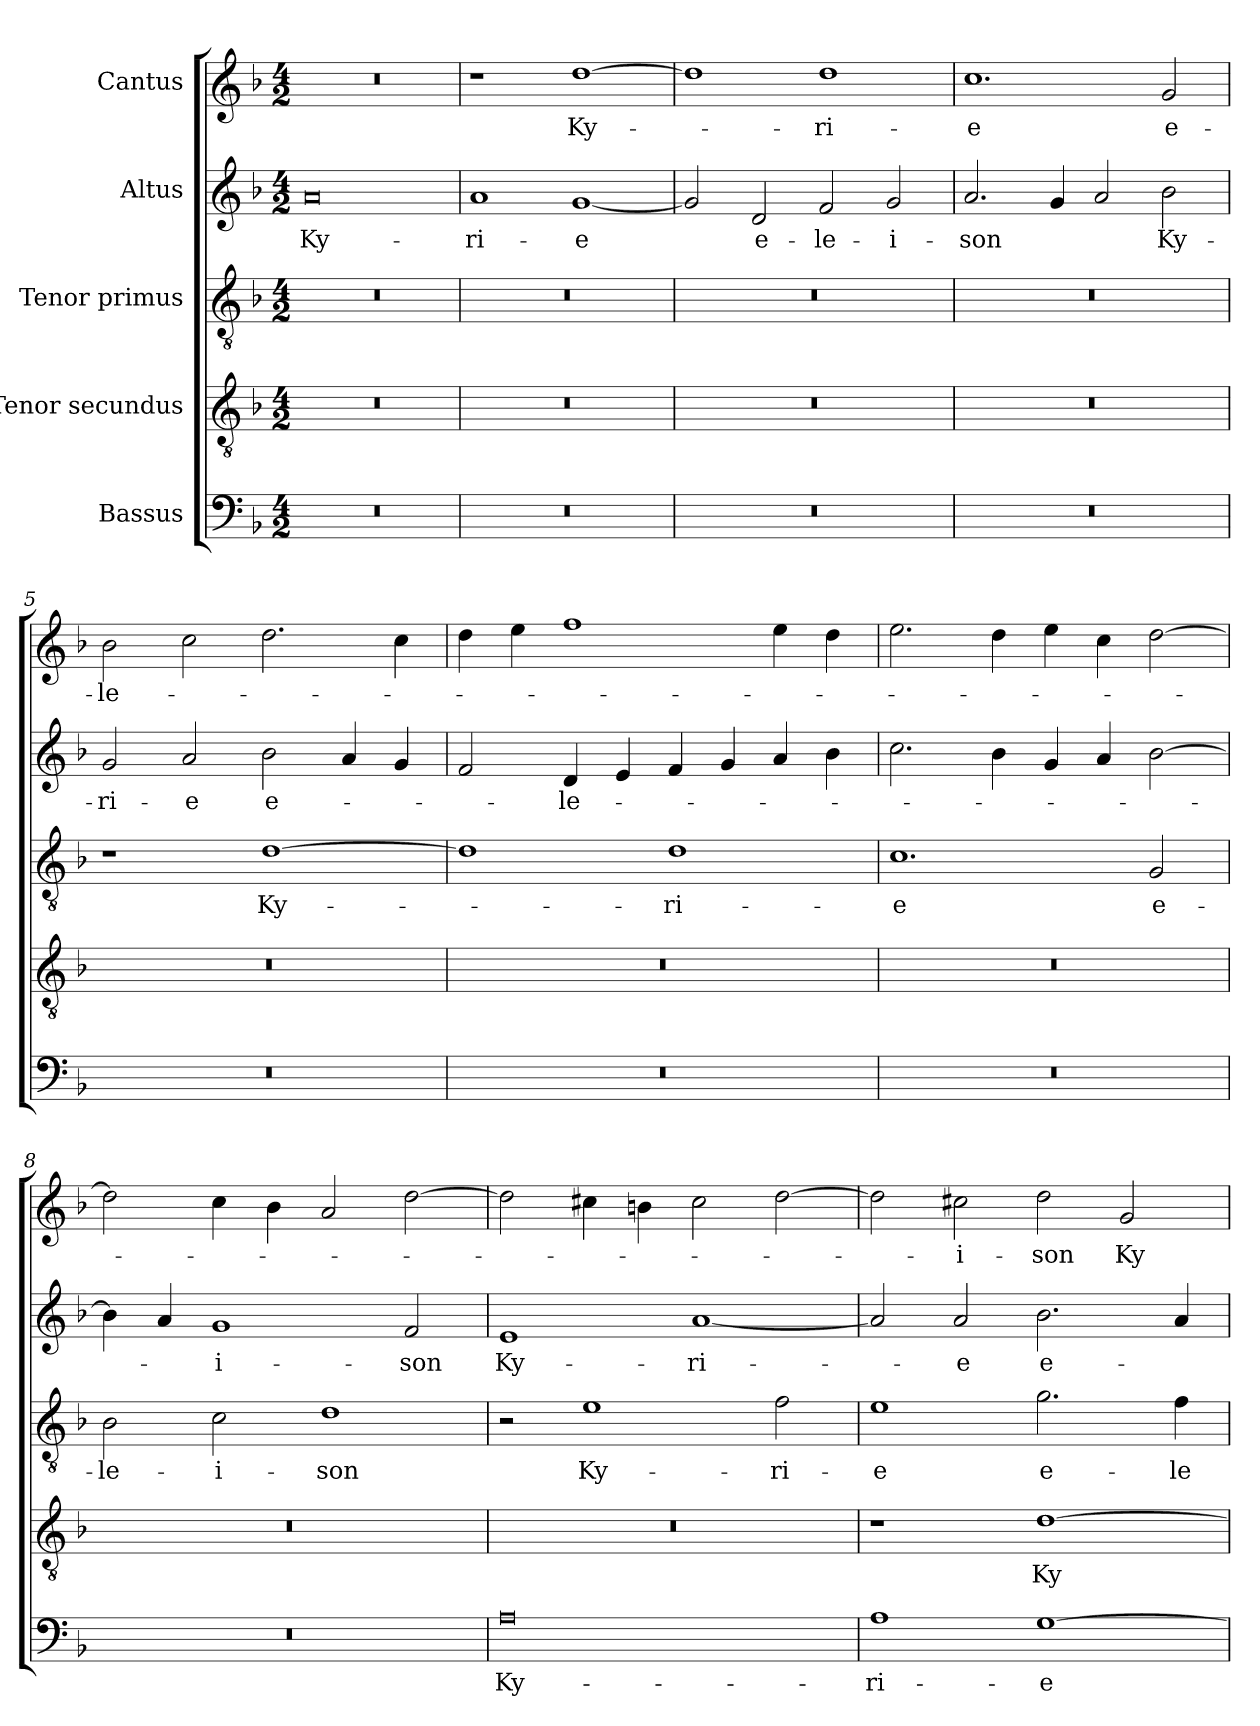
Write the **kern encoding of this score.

**kern	**text	**kern	**text	**kern	**text	**kern	**text	**kern	**text
*part5	*part5	*part4	*part4	*part3	*part3	*part2	*part2	*part1	*part1
*staff5	*staff5	*staff4	*staff4	*staff3	*staff3	*staff2	*staff2	*staff1	*staff1
*I"Bassus	*	*I"Tenor secundus	*	*I"Tenor primus	*	*I"Altus	*	*I"Cantus	*
*clefF4	*	*clefGv2	*	*clefGv2	*	*clefG2	*	*clefG2	*
*k[b-]	*	*k[b-]	*	*k[b-]	*	*k[b-]	*	*k[b-]	*
*M4/2	*	*M4/2	*	*M4/2	*	*M4/2	*	*M4/2	*
=1	=1	=1	=1	=1	=1	=1	=1	=1	=1
0r	.	0r	.	0r	.	0a/	Ky-	0r	.
=2	=2	=2	=2	=2	=2	=2	=2	=2	=2
0r	.	0r	.	0r	.	1a/	-ri-	1r	.
.	.	.	.	.	.	[1g/	-e	[1dd\	Ky-
=3	=3	=3	=3	=3	=3	=3	=3	=3	=3
0r	.	0r	.	0r	.	2g/]	.	1dd\]	.
.	.	.	.	.	.	2d/	e-	.	.
.	.	.	.	.	.	2f/	-le-	1dd\	-ri-
.	.	.	.	.	.	2g/	-i-	.	.
=4	=4	=4	=4	=4	=4	=4	=4	=4	=4
0r	.	0r	.	0r	.	2.a/	-son	1.cc\	-e
.	.	.	.	.	.	4g/	.	.	.
.	.	.	.	.	.	2a/	.	.	.
.	.	.	.	.	.	2b-\	Ky-	2g/	e-
=5	=5	=5	=5	=5	=5	=5	=5	=5	=5
0r	.	0r	.	1r	.	2g/	-ri-	2b-\	-le-
.	.	.	.	.	.	2a/	-e	2cc\	.
.	.	.	.	[1d\	Ky-	2b-\	e-	2.dd\	.
.	.	.	.	.	.	4a/	.	.	.
.	.	.	.	.	.	4g/	.	4cc\	.
=6	=6	=6	=6	=6	=6	=6	=6	=6	=6
0r	.	0r	.	1d\]	.	2f/	.	4dd\	.
.	.	.	.	.	.	.	.	4ee\	.
.	.	.	.	.	.	4d/	-le-	1ff\	.
.	.	.	.	.	.	4e/	.	.	.
.	.	.	.	1d\	-ri-	4f/	.	.	.
.	.	.	.	.	.	4g/	.	.	.
.	.	.	.	.	.	4a/	.	4ee\	.
.	.	.	.	.	.	4b-\	.	4dd\	.
=7	=7	=7	=7	=7	=7	=7	=7	=7	=7
0r	.	0r	.	1.c\	-e	2.cc\	.	2.ee\	.
.	.	.	.	.	.	4b-\	.	4dd\	.
.	.	.	.	.	.	4g/	.	4ee\	.
.	.	.	.	.	.	4a/	.	4cc\	.
.	.	.	.	2G/	e-	[2b-\	.	[2dd\	.
=8	=8	=8	=8	=8	=8	=8	=8	=8	=8
0r	.	0r	.	2B-\	-le-	4b-\]	.	2dd\]	.
.	.	.	.	.	.	4a/	.	.	.
.	.	.	.	2c\	-i-	1g/	-i-	4cc\	.
.	.	.	.	.	.	.	.	4b-\	.
.	.	.	.	1d\	-son	.	.	2a/	.
.	.	.	.	.	.	2f/	-son	[2dd\	.
=9	=9	=9	=9	=9	=9	=9	=9	=9	=9
0A\	Ky-	0r	.	2r	.	1e/	Ky-	2dd\]	.
.	.	.	.	1e\	Ky-	.	.	4cc#X\	.
.	.	.	.	.	.	.	.	4bn\	.
.	.	.	.	.	.	[1a/	-ri-	2cc#\	.
.	.	.	.	2f\	-ri-	.	.	[2dd\	.
=10	=10	=10	=10	=10	=10	=10	=10	=10	=10
1A\	-ri-	1r	.	1e\	-e	2a/]	.	2dd\]	.
.	.	.	.	.	.	2a/	-e	2cc#X\	-i-
[1G\	-e	[1d\	Ky-	2.g\	e-	2.b-\	e-	2dd\	-son
.	.	.	.	.	.	.	.	2g/	Ky-
.	.	.	.	4f\	-le-	4a/	.	.	.
=	=	=	=	=	=	=	=	=	=
*-	*-	*-	*-	*-	*-	*-	*-	*-	*-
